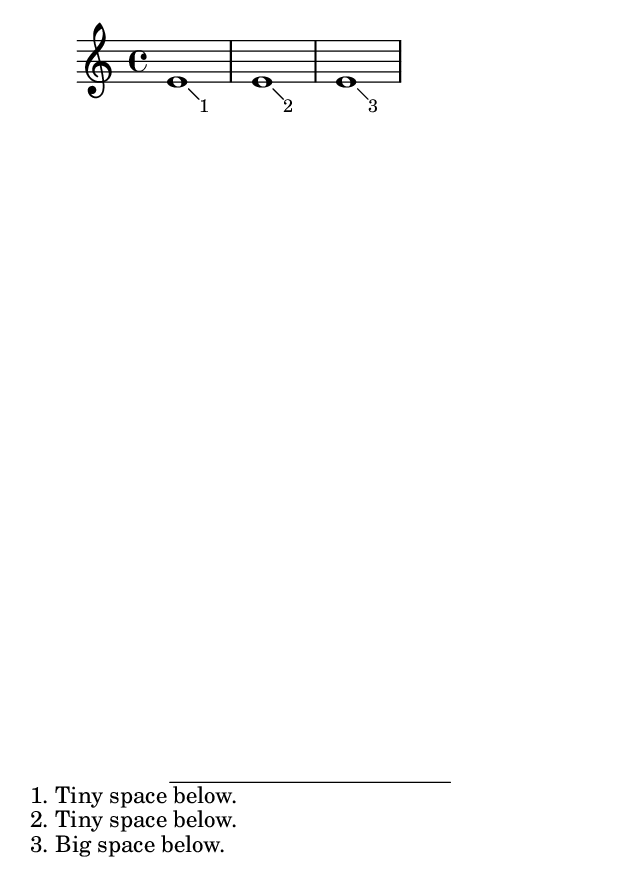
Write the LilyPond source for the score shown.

%% Generated by lilypond-book
%% Options: [exampleindent=10.16\mm,indent=0\mm,line-width=160\mm,paper-height=845.047\pt,paper-width=597.508\pt,papersize='(cons (* 597.508 pt) (* 845.047 pt))]
\include "lilypond-book-preamble.ly"


% ****************************************************************
% Start cut-&-pastable-section
% ****************************************************************

#(ly:set-option 'eps-box-padding 3.000000)



\paper {
  #(set-paper-size '(cons (* 597.508 pt) (* 845.047 pt)))
  indent = 0\mm
  line-width = 160\mm
  % offset the left padding, also add 1mm as lilypond creates cropped
  % images with a little space on the right
  line-width = #(- line-width (* mm  3.000000) (* mm 1))
}

\layout {
  
}




% ****************************************************************
% ly snippet:
% ****************************************************************
\sourcefilename "/lilypond-2.25.21/input/regression/footnote-footer-padding.ly"
\sourcefileline 0
\version "2.16.0"
\header {
  texidoc = "The padding between a footnote and the footer can be tweaked."
}

% TODO: then why isn't it tweaked?

#(set-default-paper-size "a6")

\book {

  \relative c' {
    \footnote
                  \markup { \tiny 1 }
                  #'(1 . -1)
                  \markup { 1. Tiny space below. }
    e1

    \footnote
                  \markup { \tiny 2 }
                  #'(1 . -1)
                  \markup { 2. Tiny space below. }
    e1

    \footnote
                  \markup { \tiny 3 }
                  #'(1 . -1)
                  \markup { 3. Big space below. }
    e1
}}



% ****************************************************************
% end ly snippet
% ****************************************************************
